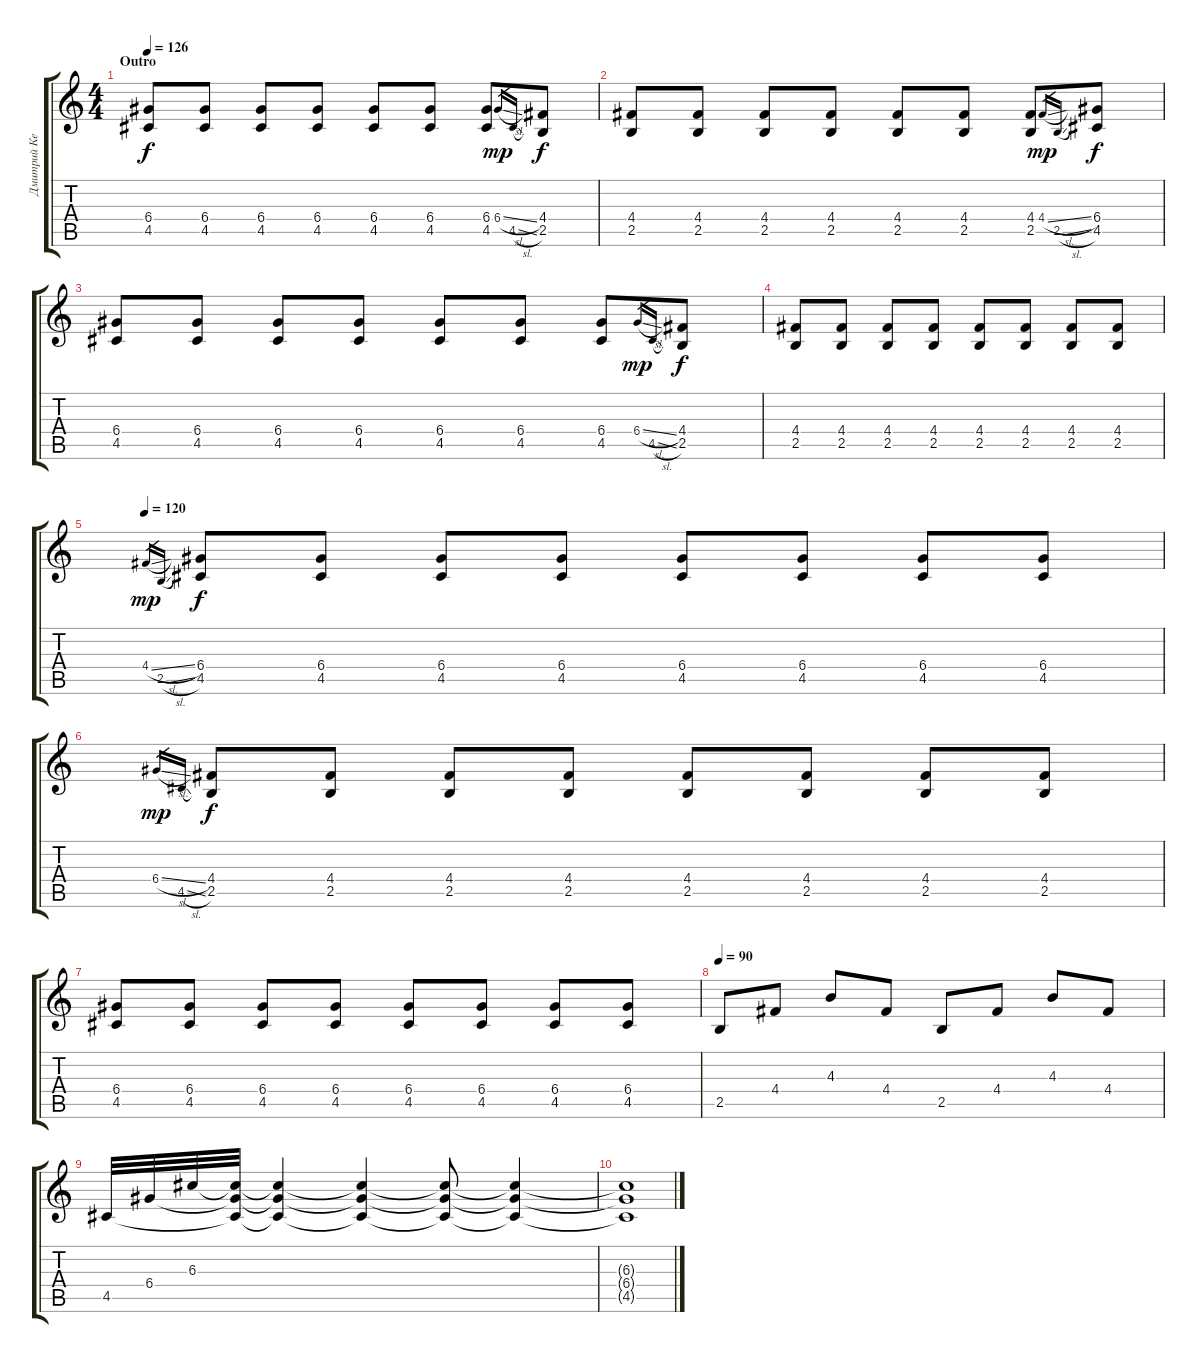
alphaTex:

\track ("Дмитрий Кежватов (Гитара 1)" "Дмитрий Ке") {instrument distortionguitar}
\staff {score tabs}
\tuning (E4 B3 G3 D3 A2 E2) {hide}
\ts (4 4)
\section ("" "Outro")
\tempo 126
\clef g2
\ks c
(6.4 4.5).8{dy f volume 12 instrument electricguitarmuted} (6.4 4.5).8 (6.4 4.5).8 (6.4 4.5).8 (6.4 4.5).8 (6.4 4.5).8 (6.4 4.5).8 6.4{sl}.16{gr dy mp} 4.5{sl}.16{gr} (4.4 2.5).8{dy f} |
(4.4 2.5).8 (4.4 2.5).8 (4.4 2.5).8 (4.4 2.5).8 (4.4 2.5).8 (4.4 2.5).8 (4.4 2.5).8 4.4{sl}.16{gr dy mp} 2.5{sl}.16{gr} (6.4 4.5).8{dy f} |
(6.4 4.5).8 (6.4 4.5).8 (6.4 4.5).8 (6.4 4.5).8 (6.4 4.5).8 (6.4 4.5).8 (6.4 4.5).8 6.4{sl}.16{gr dy mp} 4.5{sl}.16{gr} (4.4 2.5).8{dy f} |
(4.4 2.5).8 (4.4 2.5).8 (4.4 2.5).8 (4.4 2.5).8 (4.4 2.5).8 (4.4 2.5).8 (4.4 2.5).8 (4.4 2.5).8 |
\tempo 120
4.4{sl}.16{gr dy mp} 2.5{sl}.16{gr} (6.4 4.5).8{dy f} (6.4 4.5).8 (6.4 4.5).8 (6.4 4.5).8 (6.4 4.5).8 (6.4 4.5).8 (6.4 4.5).8 (6.4 4.5).8 |
6.4{sl}.16{gr dy mp} 4.5{sl}.16{gr} (4.4 2.5).8{dy f} (4.4 2.5).8 (4.4 2.5).8 (4.4 2.5).8 (4.4 2.5).8 (4.4 2.5).8 (4.4 2.5).8 (4.4 2.5).8 |
(6.4 4.5).8 (6.4 4.5).8 (6.4 4.5).8 (6.4 4.5).8 (6.4 4.5).8 (6.4 4.5).8 (6.4 4.5).8 (6.4 4.5).8 |
\tempo 90
2.5.8{instrument electricguitarclean} 4.4.8 4.3.8 4.4.8 2.5.8 4.4.8 4.3.8 4.4.8 |
4.5.32 6.4.32 6.3.32 (6.3{t} 6.4{t} 4.5{t}).32 (6.3{t} 6.4{t} 4.5{t}).4{volume 0} (6.3{t} 6.4{t} 4.5{t}).4 (6.3{t} 6.4{t} 4.5{t}).8 (6.3{t} 6.4{t} 4.5{t}).4 |
(6.3{t} 6.4{t} 4.5{t}).1
